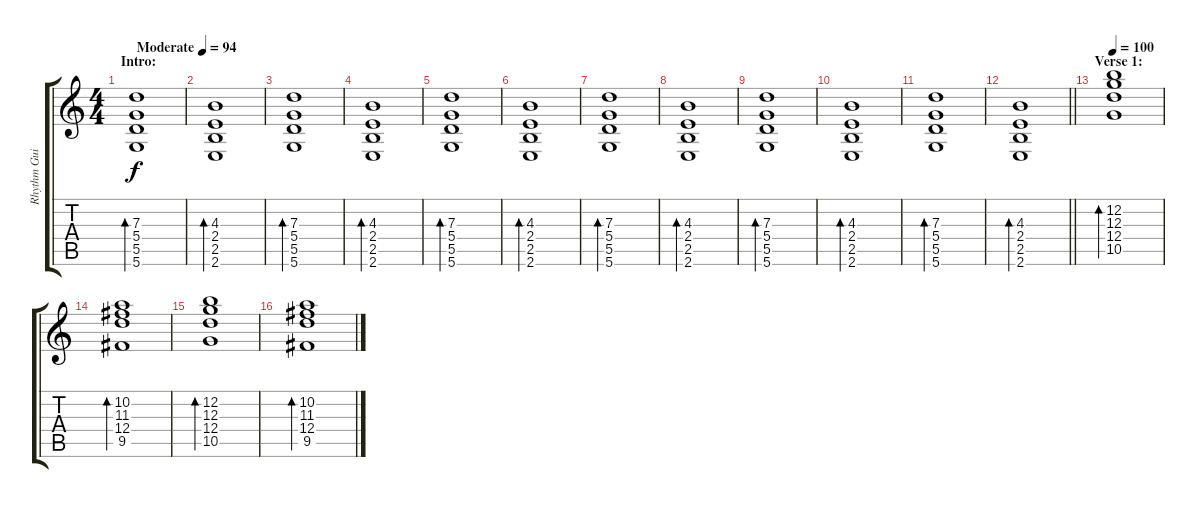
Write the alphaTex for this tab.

\track ("Rhythm Guitar 2" "Rhythm Gui") {instrument acousticguitarsteel}
\staff {score tabs}
\tuning (E4 B3 G3 D3 A2 D2) {hide}
\ts (4 4)
\section ("" "Intro:")
\tempo (94 "Moderate")
\clef g2
\ks c
(7.3 5.4 5.5 5.6).1{bd 60 dy f instrument acousticguitarsteel} |
(4.3 2.4 2.5 2.6).1{bd 60} |
(7.3 5.4 5.5 5.6).1{bd 60} |
(4.3 2.4 2.5 2.6).1{bd 60} |
(7.3 5.4 5.5 5.6).1{bd 60} |
(4.3 2.4 2.5 2.6).1{bd 60} |
(7.3 5.4 5.5 5.6).1{bd 60} |
(4.3 2.4 2.5 2.6).1{bd 60} |
(7.3 5.4 5.5 5.6).1{bd 60} |
(4.3 2.4 2.5 2.6).1{bd 60} |
(7.3 5.4 5.5 5.6).1{bd 60} |
\barLineRight lightlight
(4.3 2.4 2.5 2.6).1{bd 60} |
\section ("" "Verse 1:")
\tempo 100
(12.2 12.3 12.4 10.5).1{bd 30} |
(10.2 11.3 12.4 9.5).1{bd 30} |
(12.2 12.3 12.4 10.5).1{bd 60} |
(10.2 11.3 12.4 9.5).1{bd 30}
